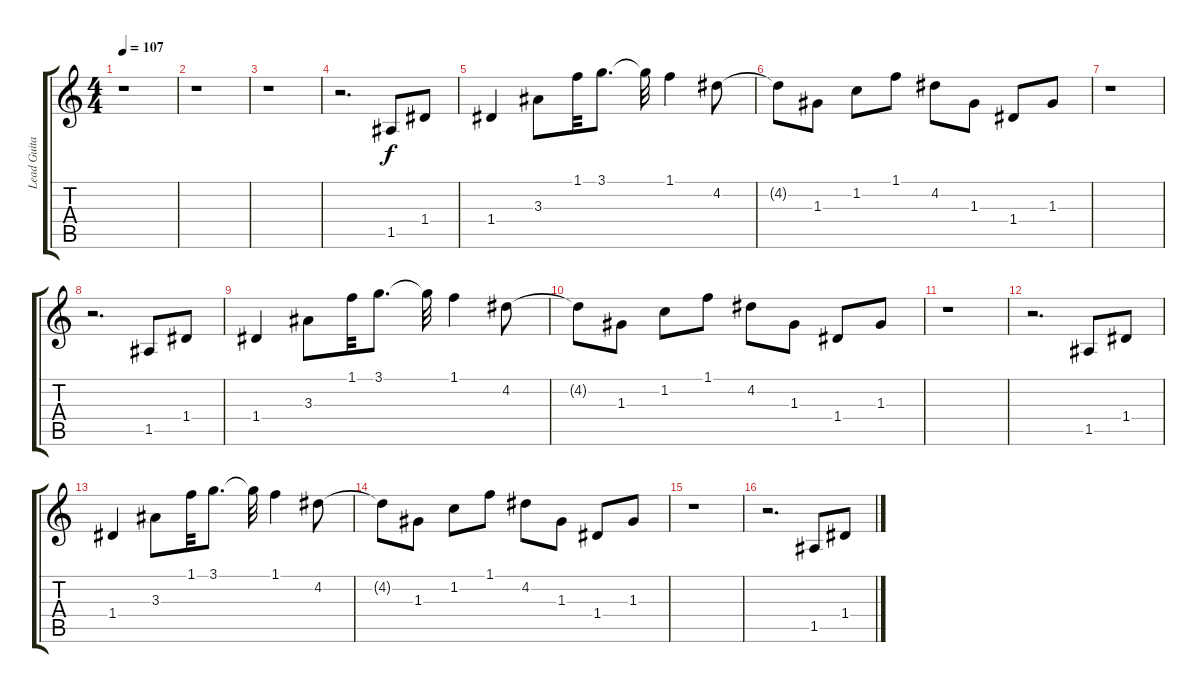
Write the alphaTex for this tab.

\track ("Lead Guitar" "Lead Guita") {instrument distortionguitar}
\staff {score tabs}
\tuning (E4 B3 G3 D3 A2 E2) {hide}
\ts (4 4)
\tempo 107
\clef g2
\ks c
r.1{dy f} |
r.1 |
r.1 |
r.2{d} 1.5.8 1.4.8 |
1.4.4 3.3.8{volume 8} 1.1.32 3.1.8{d} 3.1{t}.32 1.1.4 4.2.8 |
4.2{t}.8 1.3.8 1.2.8 1.1.8 4.2.8 1.3.8 1.4.8{volume 10} 1.3.8 |
r.1 |
r.2{d} 1.5.8 1.4.8 |
1.4.4 3.3.8{volume 8} 1.1.32 3.1.8{d} 3.1{t}.32 1.1.4 4.2.8 |
4.2{t}.8 1.3.8 1.2.8 1.1.8 4.2.8 1.3.8 1.4.8{volume 10} 1.3.8 |
r.1 |
r.2{d} 1.5.8 1.4.8 |
1.4.4 3.3.8 1.1.32{volume 8} 3.1.8{d} 3.1{t}.32 1.1.4 4.2.8 |
4.2{t}.8 1.3.8 1.2.8 1.1.8 4.2.8 1.3.8 1.4.8 1.3.8{volume 10} |
r.1 |
r.2{d} 1.5.8 1.4.8
